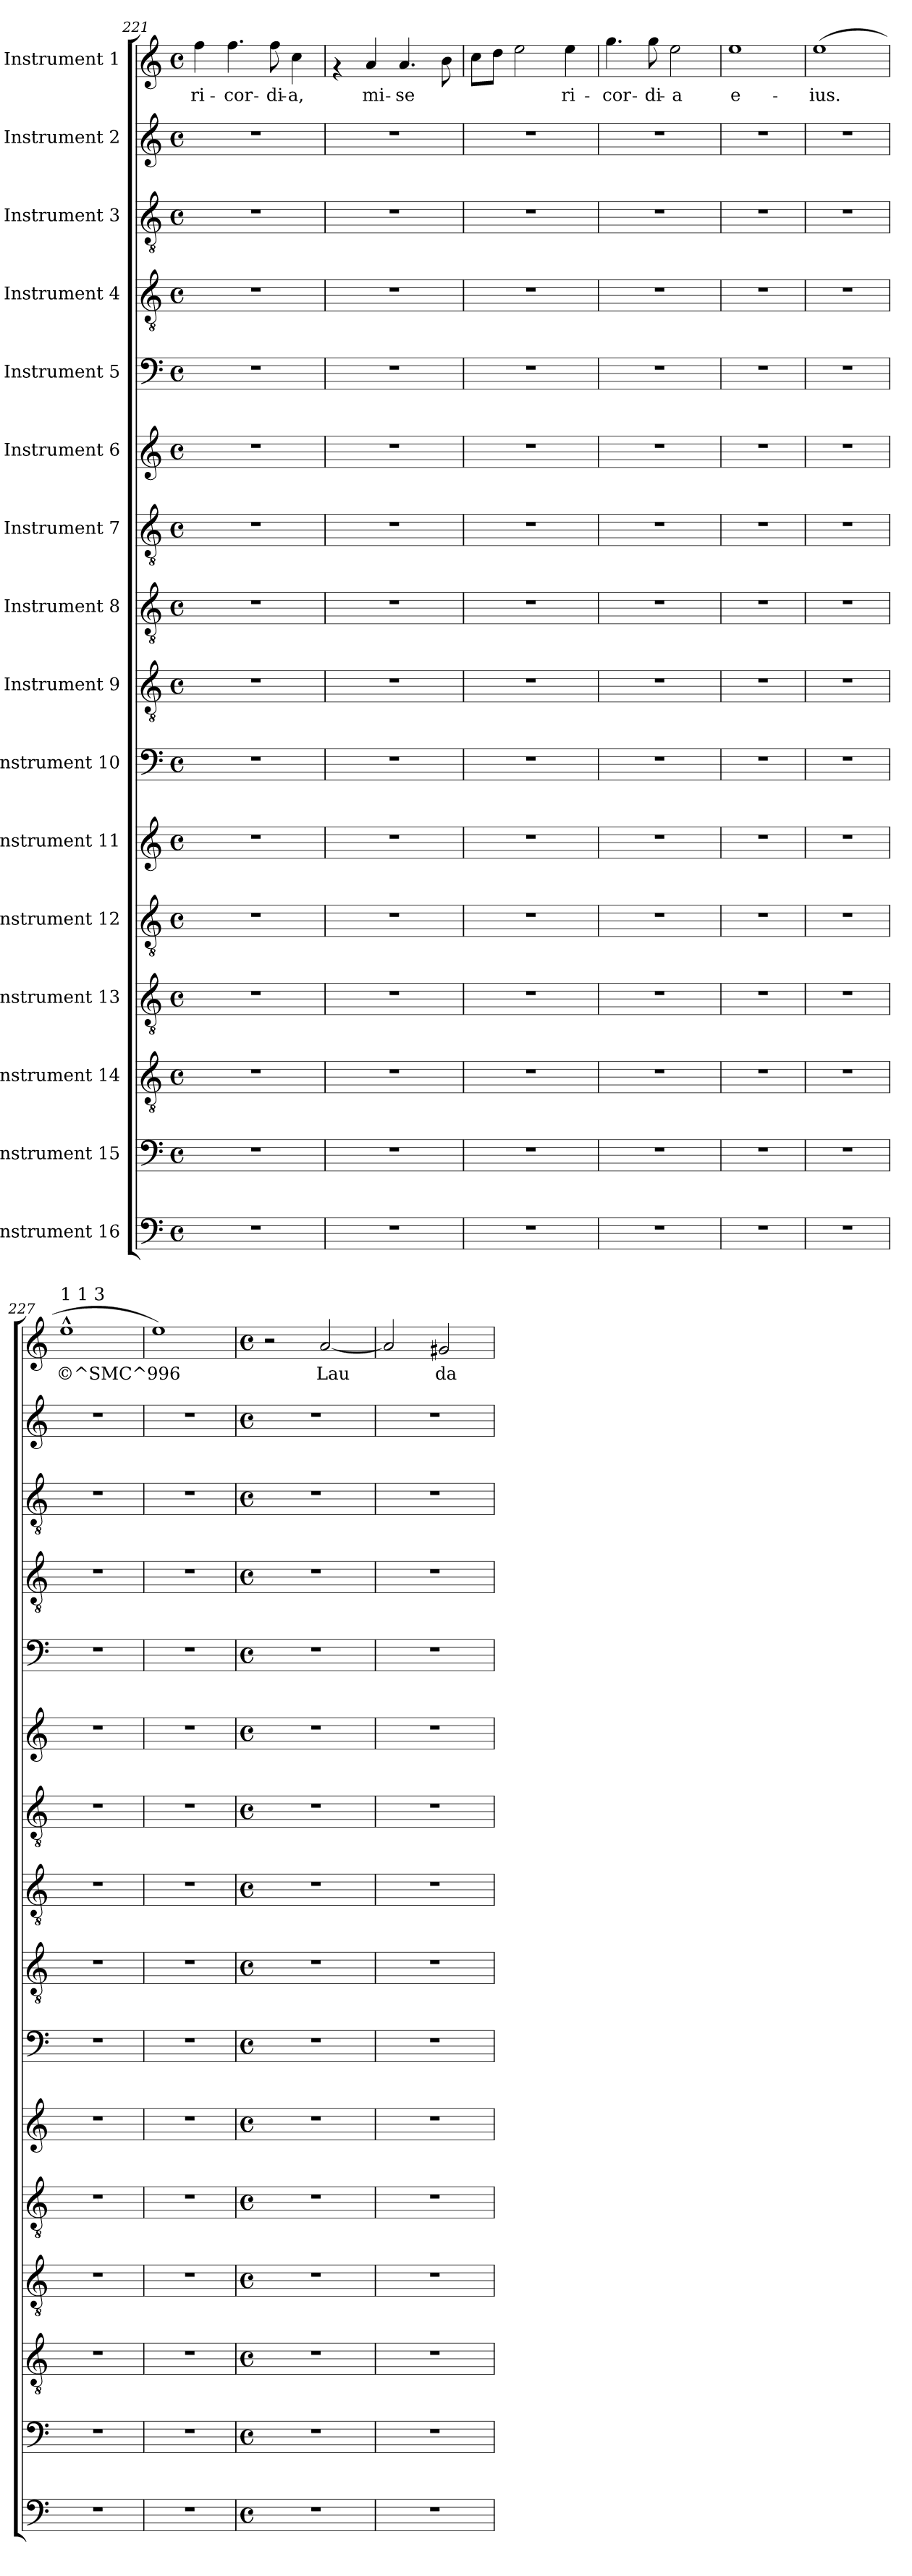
**kern	**kern	**kern	**kern	**kern	**kern	**kern	**kern	**kern	**kern	**kern	**kern	**kern	**kern	**kern	**kern	**text
*part16	*part15	*part14	*part13	*part12	*part11	*part10	*part9	*part8	*part7	*part6	*part5	*part4	*part3	*part2	*part1	*part1
*staff16	*staff15	*staff14	*staff13	*staff12	*staff11	*staff10	*staff9	*staff8	*staff7	*staff6	*staff5	*staff4	*staff3	*staff2	*staff1	*staff1
*I"Instrument 16	*I"Instrument 15	*I"Instrument 14	*I"Instrument 13	*I"Instrument 12	*I"Instrument 11	*I"Instrument 10	*I"Instrument 9	*I"Instrument 8	*I"Instrument 7	*I"Instrument 6	*I"Instrument 5	*I"Instrument 4	*I"Instrument 3	*I"Instrument 2	*I"Instrument 1	*
*clefF4	*clefF4	*clefGv2	*clefGv2	*clefGv2	*clefG2	*clefF4	*clefGv2	*clefGv2	*clefGv2	*clefG2	*clefF4	*clefGv2	*clefGv2	*clefG2	*clefG2	*
*k[]	*k[]	*k[]	*k[]	*k[]	*k[]	*k[]	*k[]	*k[]	*k[]	*k[]	*k[]	*k[]	*k[]	*k[]	*k[]	*
*C:	*C:	*C:	*C:	*C:	*C:	*C:	*C:	*C:	*C:	*C:	*C:	*C:	*C:	*C:	*C:	*
*M4/4	*M4/4	*M4/4	*M4/4	*M4/4	*M4/4	*M4/4	*M4/4	*M4/4	*M4/4	*M4/4	*M4/4	*M4/4	*M4/4	*M4/4	*M4/4	*
*met(c)	*met(c)	*met(c)	*met(c)	*met(c)	*met(c)	*met(c)	*met(c)	*met(c)	*met(c)	*met(c)	*met(c)	*met(c)	*met(c)	*met(c)	*met(c)	*
=221	=221	=221	=221	=221	=221	=221	=221	=221	=221	=221	=221	=221	=221	=221	=221	=221
!	!	!	!	!	!	!	!	!	!	!	!	!	!	!	!	!LO:LY:b:cj
1r	1r	1r	1r	1r	1r	1r	1r	1r	1r	1r	1r	1r	1r	1r	4ff\	-ri-
!	!	!	!	!	!	!	!	!	!	!	!	!	!	!	!	!LO:LY:b:cj
.	.	.	.	.	.	.	.	.	.	.	.	.	.	.	4.ff\	-cor-
!	!	!	!	!	!	!	!	!	!	!	!	!	!	!	!	!LO:LY:b:cj
.	.	.	.	.	.	.	.	.	.	.	.	.	.	.	8ff\	-di-
!	!	!	!	!	!	!	!	!	!	!	!	!	!	!	!	!LO:LY:b:cj
.	.	.	.	.	.	.	.	.	.	.	.	.	.	.	4cc\	-a,
=222	=222	=222	=222	=222	=222	=222	=222	=222	=222	=222	=222	=222	=222	=222	=222	=222
1r	1r	1r	1r	1r	1r	1r	1r	1r	1r	1r	1r	1r	1r	1r	4rf	.
!	!	!	!	!	!	!	!	!	!	!	!	!	!	!	!	!LO:LY:b:cj
.	.	.	.	.	.	.	.	.	.	.	.	.	.	.	4a/	mi-
!	!	!	!	!	!	!	!	!	!	!	!	!	!	!	!	!LO:LY:b:cj
.	.	.	.	.	.	.	.	.	.	.	.	.	.	.	4.a/	-se-
!	!	!	!	!	!	!	!	!	!	!	!	!	!	!	!	!LO:LY:b:cj
.	.	.	.	.	.	.	.	.	.	.	.	.	.	.	8b\	--
=223	=223	=223	=223	=223	=223	=223	=223	=223	=223	=223	=223	=223	=223	=223	=223	=223
!	!	!	!	!	!	!	!	!	!	!	!	!	!	!	!	!LO:LY:b:cj
1r	1r	1r	1r	1r	1r	1r	1r	1r	1r	1r	1r	1r	1r	1r	8cc\L	--
!	!	!	!	!	!	!	!	!	!	!	!	!	!	!	!	!LO:LY:b:cj
.	.	.	.	.	.	.	.	.	.	.	.	.	.	.	8dd\J	--
!	!	!	!	!	!	!	!	!	!	!	!	!	!	!	!	!LO:LY:b:cj
.	.	.	.	.	.	.	.	.	.	.	.	.	.	.	2ee\	--
!	!	!	!	!	!	!	!	!	!	!	!	!	!	!	!	!LO:LY:b:cj
.	.	.	.	.	.	.	.	.	.	.	.	.	.	.	4ee\	-ri-
=224	=224	=224	=224	=224	=224	=224	=224	=224	=224	=224	=224	=224	=224	=224	=224	=224
!	!	!	!	!	!	!	!	!	!	!	!	!	!	!	!	!LO:LY:b:cj
1r	1r	1r	1r	1r	1r	1r	1r	1r	1r	1r	1r	1r	1r	1r	4.gg\	-cor-
!	!	!	!	!	!	!	!	!	!	!	!	!	!	!	!	!LO:LY:b:cj
.	.	.	.	.	.	.	.	.	.	.	.	.	.	.	8gg\	-di-
!	!	!	!	!	!	!	!	!	!	!	!	!	!	!	!	!LO:LY:b:cj
.	.	.	.	.	.	.	.	.	.	.	.	.	.	.	2ee\	-a
=225	=225	=225	=225	=225	=225	=225	=225	=225	=225	=225	=225	=225	=225	=225	=225	=225
!	!	!	!	!	!	!	!	!	!	!	!	!	!	!	!	!LO:LY:b:cj
1r	1r	1r	1r	1r	1r	1r	1r	1r	1r	1r	1r	1r	1r	1r	1ee	e-
=226	=226	=226	=226	=226	=226	=226	=226	=226	=226	=226	=226	=226	=226	=226	=226	=226
!	!	!	!	!	!	!	!	!	!	!	!	!	!	!	!	!LO:LY:b:cj
1r	1r	1r	1r	1r	1r	1r	1r	1r	1r	1r	1r	1r	1r	1r	(>1ee	-ius.
!!LO:PB:g=z
=227	=227	=227	=227	=227	=227	=227	=227	=227	=227	=227	=227	=227	=227	=227	=227	=227
!	!	!	!	!	!	!	!	!	!	!	!	!	!	!	!LO:TX:a:t=1 1 3	!
!	!	!	!	!	!	!	!	!	!	!	!	!	!	!	!	!LO:LY:b:cj
1r	1r	1r	1r	1r	1r	1r	1r	1r	1r	1r	1r	1r	1r	1r	1ee^^>	©^SMC^996
=228	=228	=228	=228	=228	=228	=228	=228	=228	=228	=228	=228	=228	=228	=228	=228	=228
!	!	!	!	!	!	!	!	!	!	!	!	!	!	!	!	!LO:LY:b:cj
1r	1r	1r	1r	1r	1r	1r	1r	1r	1r	1r	1r	1r	1r	1r	1ee)	.
!!LO:PB:g=z
=229!	=229!	=229!	=229!	=229!	=229!	=229!	=229!	=229!	=229!	=229!	=229!	=229!	=229!	=229!	=229!	=229!
*M4/4	*M4/4	*M4/4	*M4/4	*M4/4	*M4/4	*M4/4	*M4/4	*M4/4	*M4/4	*M4/4	*M4/4	*M4/4	*M4/4	*M4/4	*M4/4	*
*met(c)	*met(c)	*met(c)	*met(c)	*met(c)	*met(c)	*met(c)	*met(c)	*met(c)	*met(c)	*met(c)	*met(c)	*met(c)	*met(c)	*met(c)	*met(c)	*
1r	1r	1r	1r	1r	1r	1r	1r	1r	1r	1r	1r	1r	1r	1r	2r	.
!	!	!	!	!	!	!	!	!	!	!	!	!	!	!	!	!LO:LY:b:cj
.	.	.	.	.	.	.	.	.	.	.	.	.	.	.	[<2a/	Lau-
=230	=230	=230	=230	=230	=230	=230	=230	=230	=230	=230	=230	=230	=230	=230	=230	=230
!	!	!	!	!	!	!	!	!	!	!	!	!	!	!	!	!LO:LY:b:cj
1r	1r	1r	1r	1r	1r	1r	1r	1r	1r	1r	1r	1r	1r	1r	2a/]	--
!	!	!	!	!	!	!	!	!	!	!	!	!	!	!	!	!LO:LY:b:cj
.	.	.	.	.	.	.	.	.	.	.	.	.	.	.	2g#X/	-da-
=	=	=	=	=	=	=	=	=	=	=	=	=	=	=	=	=
*-	*-	*-	*-	*-	*-	*-	*-	*-	*-	*-	*-	*-	*-	*-	*-	*-
